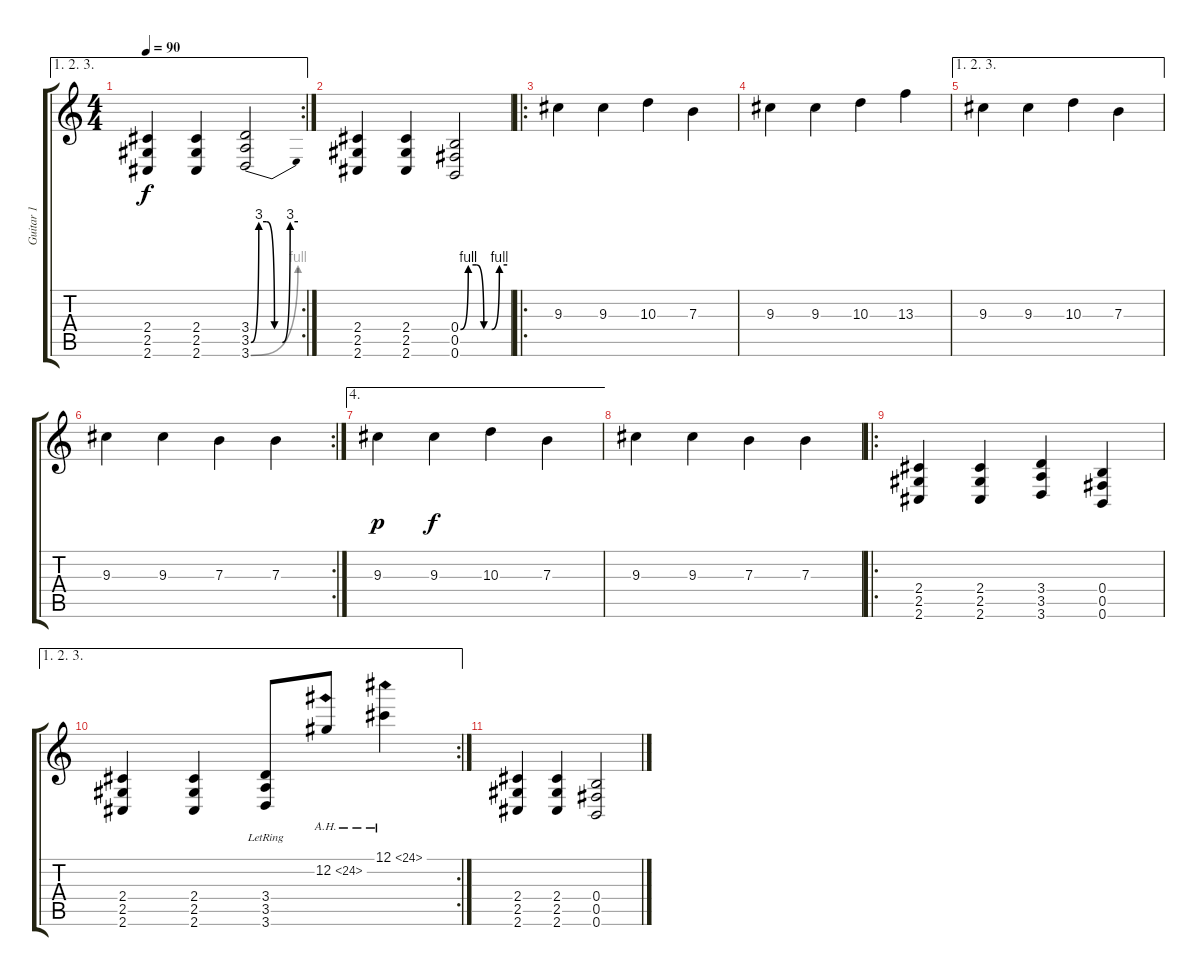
\track ("Guitar 1" "Guitar 1") {instrument distortionguitar}
\staff {score tabs}
\tuning (Db4 Ab3 E3 B2 Gb2 B1) {hide}
\ae (1 2 3)
\rc 2
\ts (4 4)
\tempo 90
\clef g2
\ks c
(2.4 2.5 2.6).4{dy f} (2.4 2.5 2.6).4 (3.4 3.5{be (custom 0 0 10 12 20 12 30 0 40 0 50 12 60 12)} 3.6{be (bend 0 0 60 4)}).2 |
(2.4 2.5 2.6).4 (2.4 2.5 2.6).4 (0.4{be (custom 0 0 10 4 20 4 30 0 40 0 50 4 60 4)} 0.5 0.6).2 |
\ro
9.3.4 9.3.4 10.3.4 7.3.4 |
9.3.4 9.3.4 10.3.4 13.3.4 |
\ae (1 2 3)
9.3.4 9.3.4 10.3.4 7.3.4 |
\rc 2
9.3.4 9.3.4 7.3.4 7.3.4 |
\ae 4
9.3.4{dy p volume 6} 9.3.4{dy f} 10.3.4 7.3.4 |
9.3.4 9.3.4 7.3.4 7.3.4 |
\ro
(2.4 2.5 2.6).4 (2.4 2.5 2.6).4 (3.4 3.5 3.6).4 (0.4 0.5 0.6).4 |
\ae (1 2 3)
\rc 2
(2.4 2.5 2.6).4 (2.4 2.5 2.6).4 (3.4{lr} 3.5 3.6).8 12.2{ah 12}.8 12.1{ah 12}.4 |
(2.4 2.5 2.6).4 (2.4 2.5 2.6).4 (0.4 0.5 0.6).2
